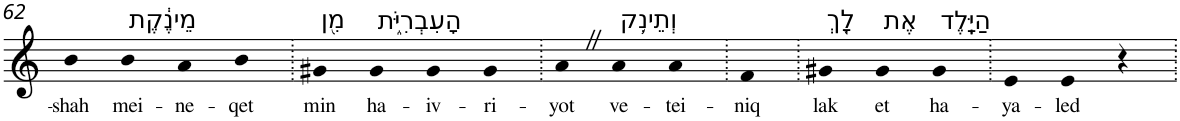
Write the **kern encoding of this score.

**kern	**text
*part1	*part1
*staff1	*staff1
*I"Piano	*
*I'Pno	*
!!LO:PB:g=z
*clefG2	*
*k[]	*
=62	=62
!	!LO:LY:b
4b	-shah
!LO:TX:a:t=מֵינֶ֔קֶת	!
!	!LO:LY:b
4b	mei-
!	!LO:LY:b
4a	-ne-
!	!LO:LY:b
4b	-qet
=63.	=63.
!LO:TX:a:t=מִ֖ן	!
!	!LO:LY:b
4g#X	min
!LO:TX:a:t=הָעִבְרִיֹּ֑ת	!
!	!LO:LY:b
4g#	ha-
!	!LO:LY:b
4g#	-iv-
!	!LO:LY:b
4g#	-ri-
=64.	=64.
!	!LO:LY:b
4aZ	-yot
!LO:TX:a:t=וְתֵינִ֥ק	!
!	!LO:LY:b
4a	ve-
!	!LO:LY:b
4a	-tei-
=65.	=65.
!	!LO:LY:b
4f	-niq
=66.	=66.
!LO:TX:a:t=לָ֖ךְ	!
!	!LO:LY:b
4g#X	lak
!LO:TX:a:t=אֶת	!
!	!LO:LY:b
4g#	et
!LO:TX:a:t=הַיָּֽלֶד	!
!	!LO:LY:b
4g#	ha-
=67.	=67.
!	!LO:LY:b
4e	-ya-
!	!LO:LY:b
4e	-led
4r	.
=.	=.
*-	*-
